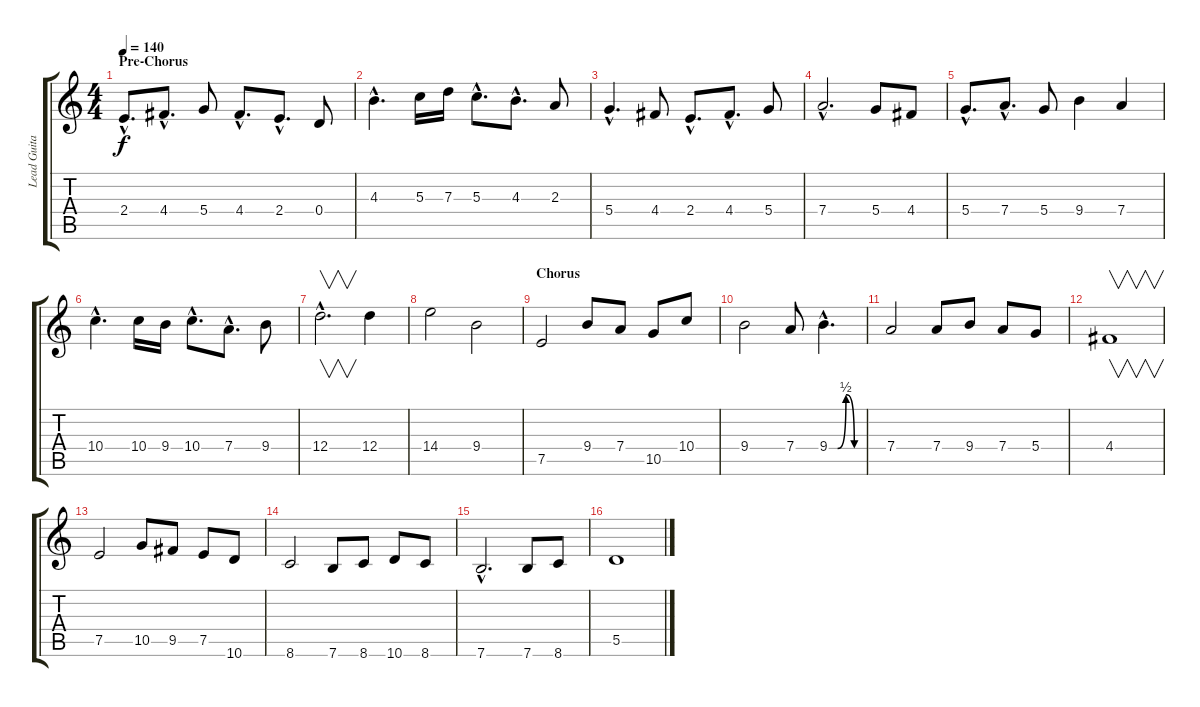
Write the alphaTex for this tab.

\track ("Lead Guitar I" "Lead Guita") {instrument distortionguitar}
\staff {score tabs}
\tuning (E4 B3 G3 D3 A2 E2) {hide}
\ts (4 4)
\section ("" "Pre-Chorus")
\tempo 140
\clef g2
\ks c
2.4{hac}.8{d dy f} 4.4{hac}.8{d} 5.4.8 4.4{hac}.8{d} 2.4{hac}.8{d} 0.4.8 |
4.3{hac}.4{d} 5.3.16 7.3.16 5.3{hac}.8{d} 4.3{hac}.8{d} 2.3.8 |
5.4{hac}.4{d} 4.4.8 2.4{hac}.8{d} 4.4{hac}.8{d} 5.4.8 |
7.4{hac}.2{d} 5.4.8 4.4.8 |
5.4{hac}.8{d} 7.4{hac}.8{d} 5.4.8 9.4.4 7.4.4 |
10.4{hac}.4{d} 10.4.16 9.4.16 10.4{hac}.8{d} 7.4{hac}.8{d} 9.4.8 |
12.4{hac}.2{v d instrument guitarharmonics} 12.4.4{instrument distortionguitar} |
14.4.2 9.4.2 |
\section ("" "Chorus")
7.5.2 9.4.8 7.4.8 10.5.8 10.4.8 |
9.4.2 7.4.8 9.4{be (custom 0 0 15 0 30 2 45 0 60 0) hac}.4{d} |
7.4.2 7.4.8 9.4.8 7.4.8 5.4.8 |
4.4.1{v} |
7.5.2 10.5.8 9.5.8 7.5.8 10.6.8 |
8.6.2 7.6.8 8.6.8 10.6.8 8.6.8 |
7.6{hac}.2{d} 7.6.8 8.6.8 |
5.5.1
